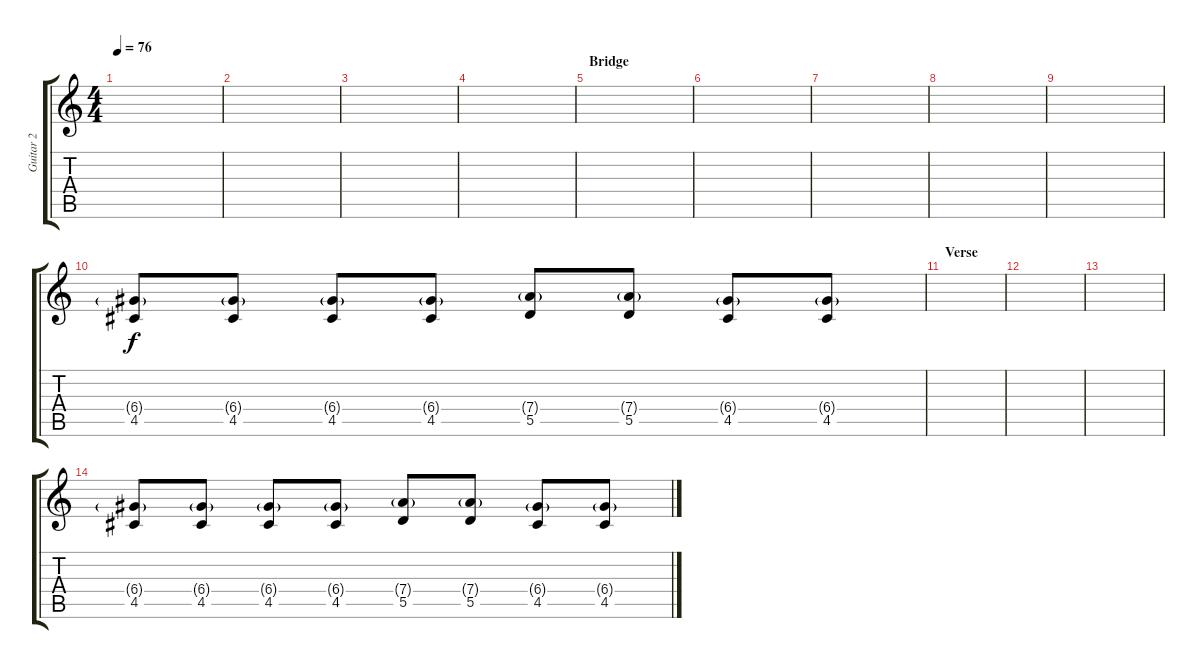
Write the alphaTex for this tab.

\track ("Guitar 2" "Guitar 2") {instrument electricguitarmuted}
\staff {score tabs}
\tuning (E4 B3 G3 D3 A2 E2) {hide}
\ts (4 4)
\tempo 76
\clef g2
\ks c
|
|
|
|
\section ("" "Bridge")
|
|
|
|
|
(6.4{g} 4.5).8 (6.4{g} 4.5).8 (6.4{g} 4.5).8 (6.4{g} 4.5).8 (7.4{g} 5.5).8 (7.4{g} 5.5).8 (6.4{g} 4.5).8 (6.4{g} 4.5).8 |
\section ("" "Verse")
|
|
|
(6.4{g} 4.5).8 (6.4{g} 4.5).8 (6.4{g} 4.5).8 (6.4{g} 4.5).8 (7.4{g} 5.5).8 (7.4{g} 5.5).8 (6.4{g} 4.5).8 (6.4{g} 4.5).8
